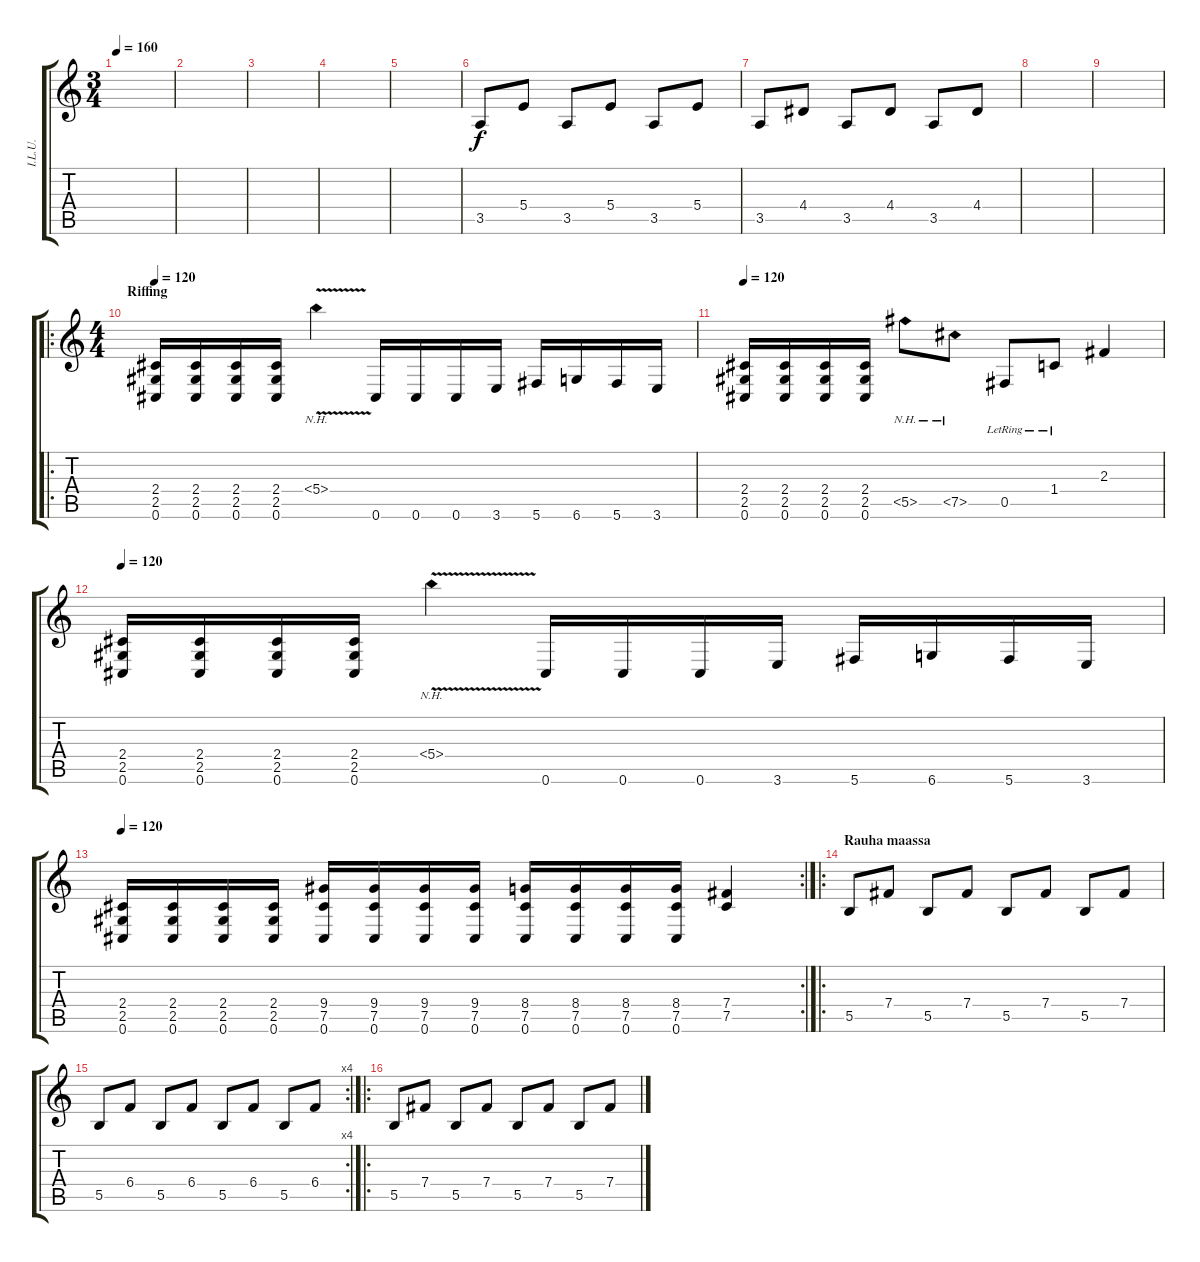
\track ("I.L.U." "I.L.U.") {instrument distortionguitar}
\staff {score tabs}
\tuning (Db4 Ab3 E3 B2 Gb2 Db2) {hide}
\ts (3 4)
\tempo 160
\clef g2
\ks c
|
|
|
|
|
3.5.8 5.4.8 3.5.8 5.4.8 3.5.8 5.4.8 |
3.5.8 4.4.8 3.5.8 4.4.8 3.5.8 4.4.8 |
|
|
\ro
\ts (4 4)
\section ("" "Riffing")
\tempo 120
(2.4 2.5 0.6).16 (2.4 2.5 0.6).16 (2.4 2.5 0.6).16 (2.4 2.5 0.6).16 5.4{nh v}.4 0.6.16 0.6.16 0.6.16 3.6.16 5.6.16 6.6.16 5.6.16 3.6.16 |
\tempo 120
(2.4 2.5 0.6).16 (2.4 2.5 0.6).16 (2.4 2.5 0.6).16 (2.4 2.5 0.6).16 5.5{nh}.8 7.5{nh}.8 0.5{lr}.8 1.4{lr}.8 2.3.4 |
\tempo 120
(2.4 2.5 0.6).16 (2.4 2.5 0.6).16 (2.4 2.5 0.6).16 (2.4 2.5 0.6).16 5.4{nh v}.4 0.6.16 0.6.16 0.6.16 3.6.16 5.6.16 6.6.16 5.6.16 3.6.16 |
\rc 2
\tempo 120
(2.4 2.5 0.6).16 (2.4 2.5 0.6).16 (2.4 2.5 0.6).16 (2.4 2.5 0.6).16 (9.4 7.5 0.6).16 (9.4 7.5 0.6).16 (9.4 7.5 0.6).16 (9.4 7.5 0.6).16 (8.4 7.5 0.6).16 (8.4 7.5 0.6).16 (8.4 7.5 0.6).16 (8.4 7.5 0.6).16 (7.4 7.5).4 |
\ro
\section ("" "Rauha maassa")
5.5.8 7.4.8 5.5.8 7.4.8 5.5.8 7.4.8 5.5.8 7.4.8 |
\rc 4
5.5.8 6.4.8 5.5.8 6.4.8 5.5.8 6.4.8 5.5.8 6.4.8 |
\ro
5.5.8 7.4.8 5.5.8 7.4.8 5.5.8 7.4.8 5.5.8 7.4.8
